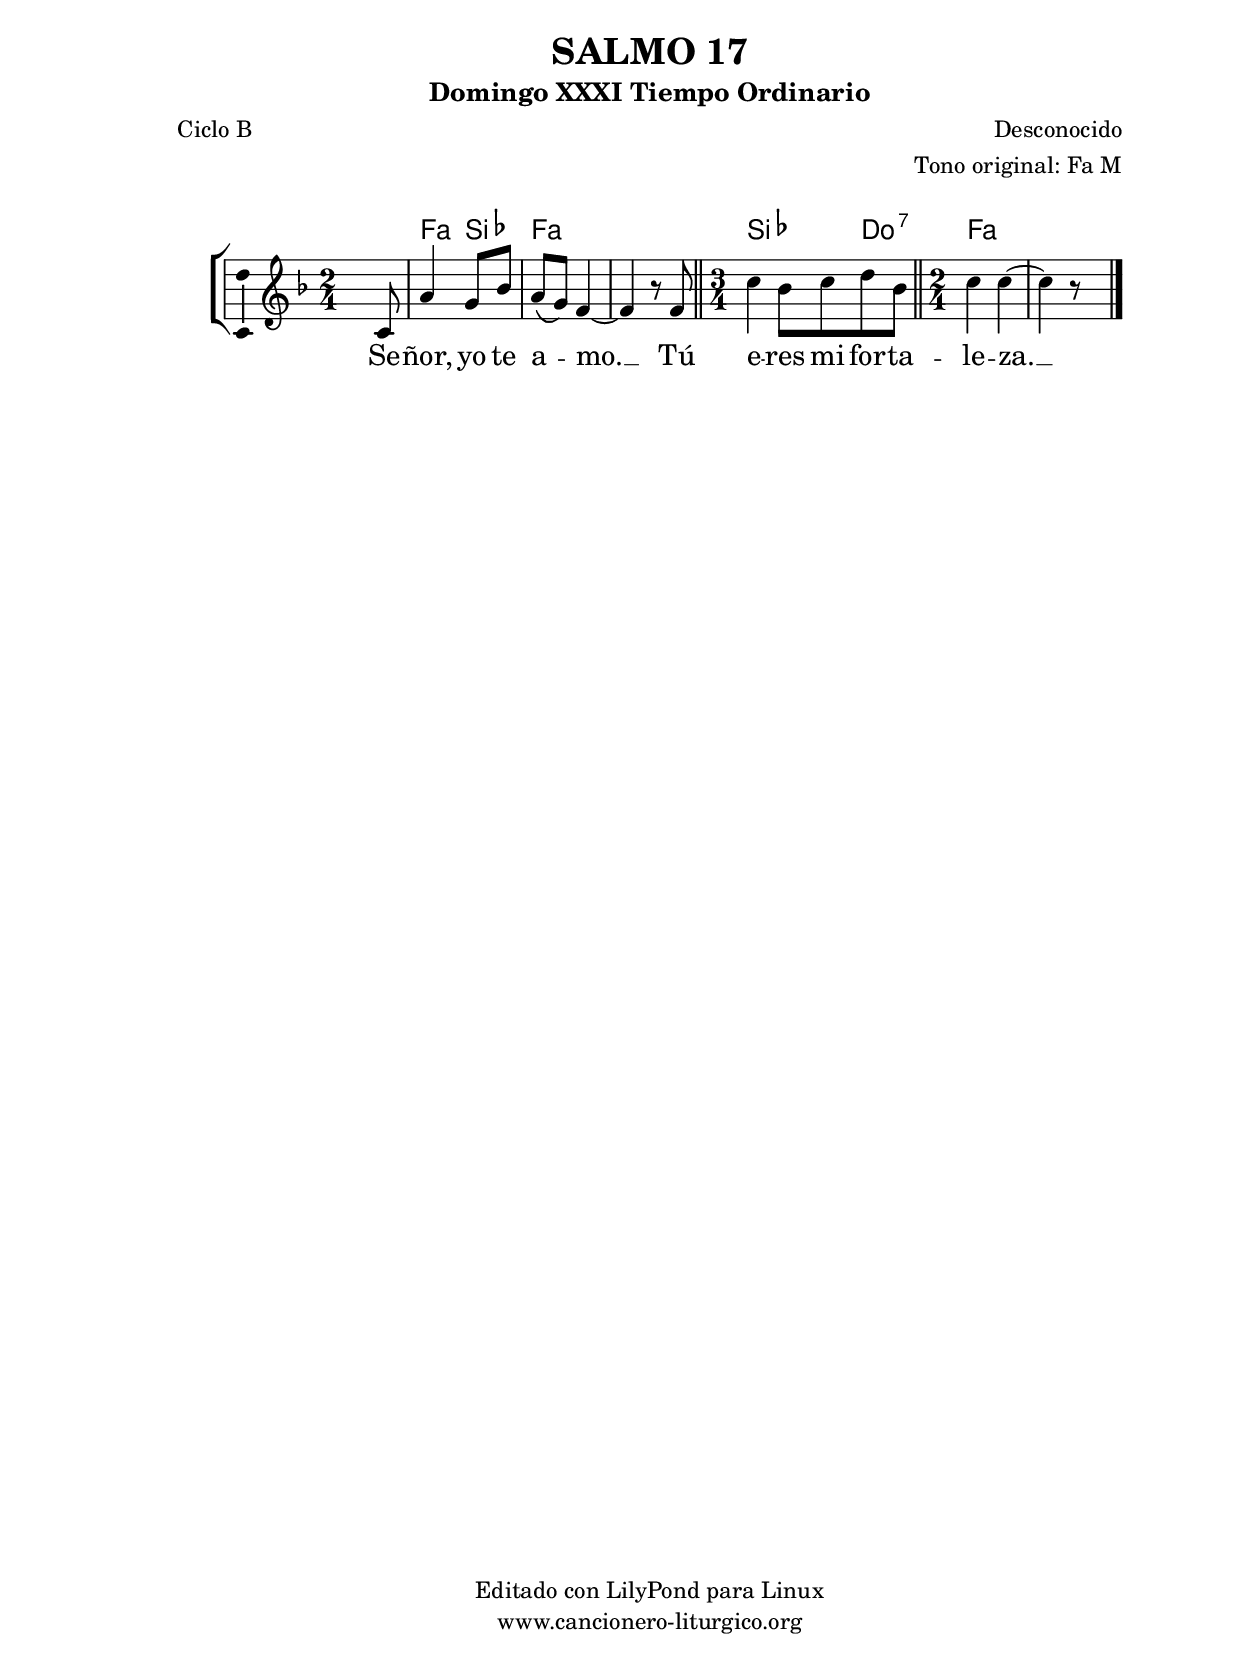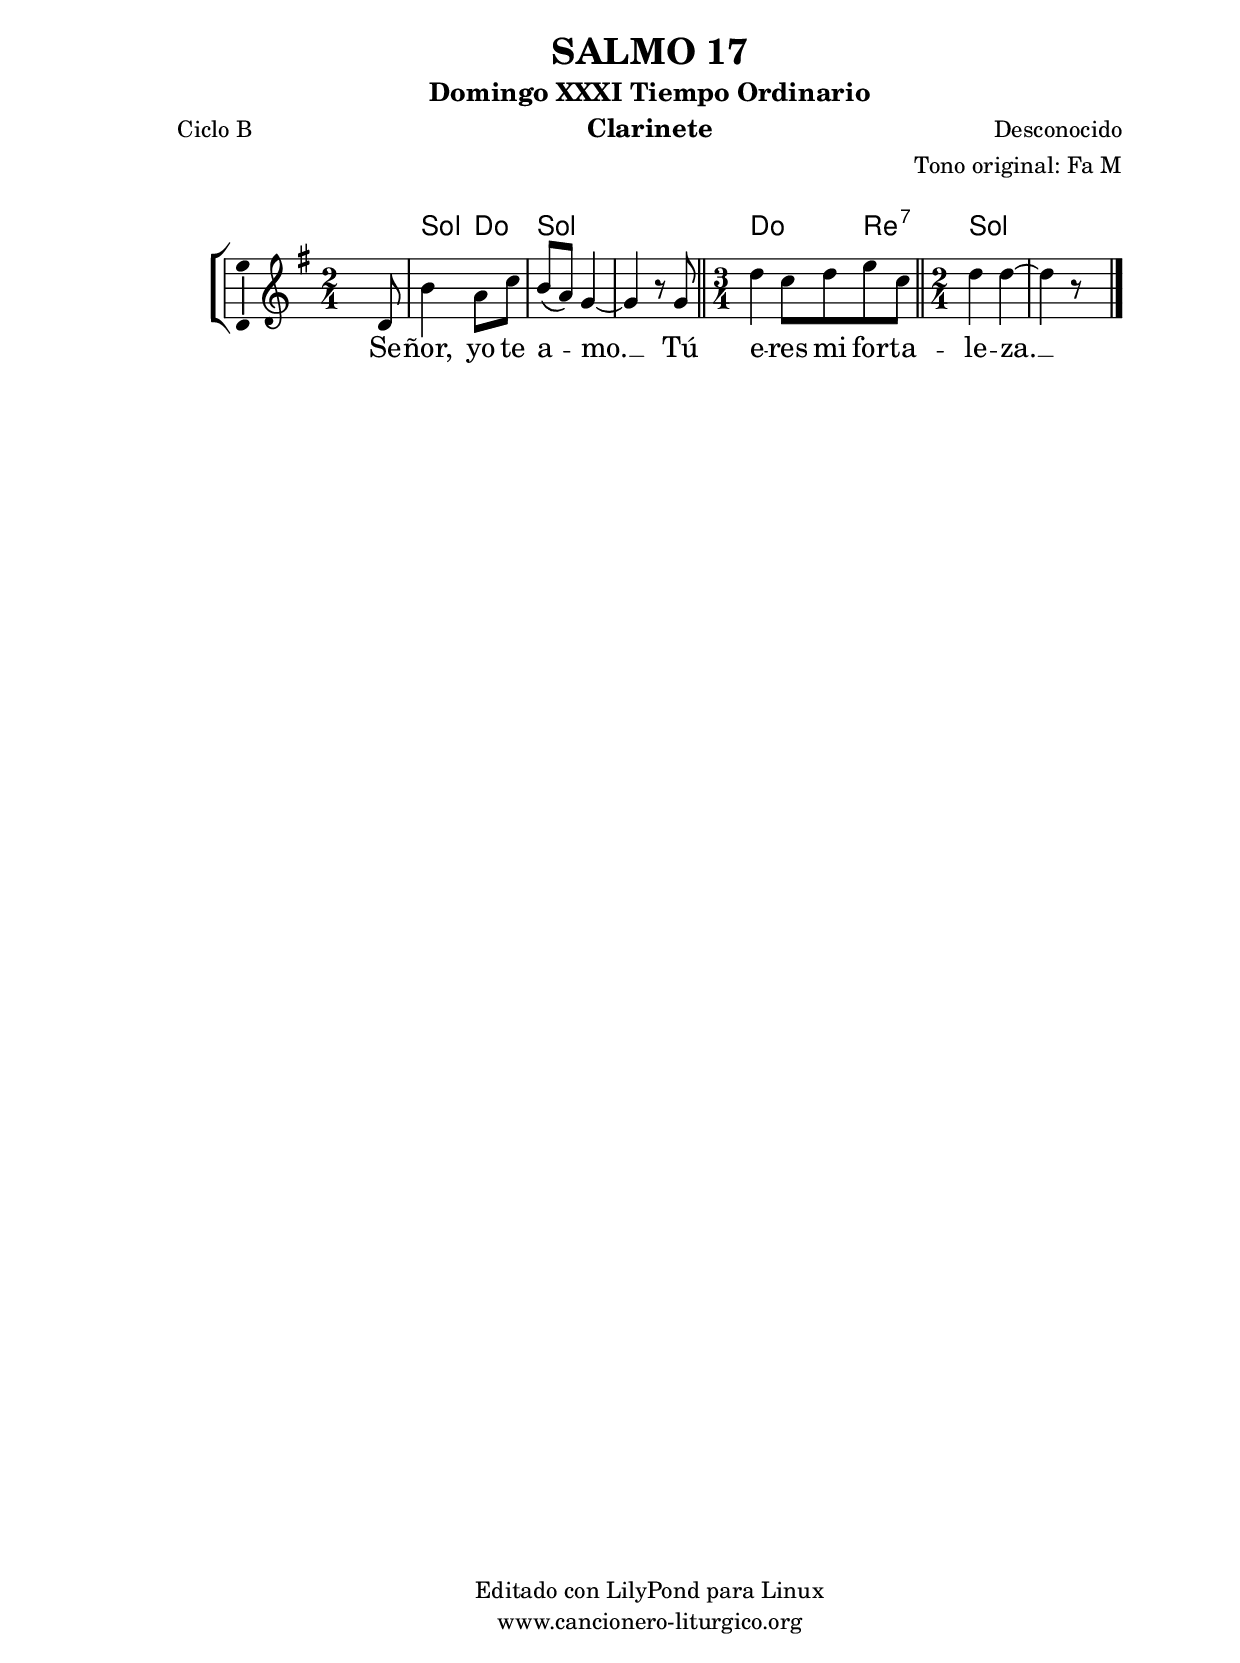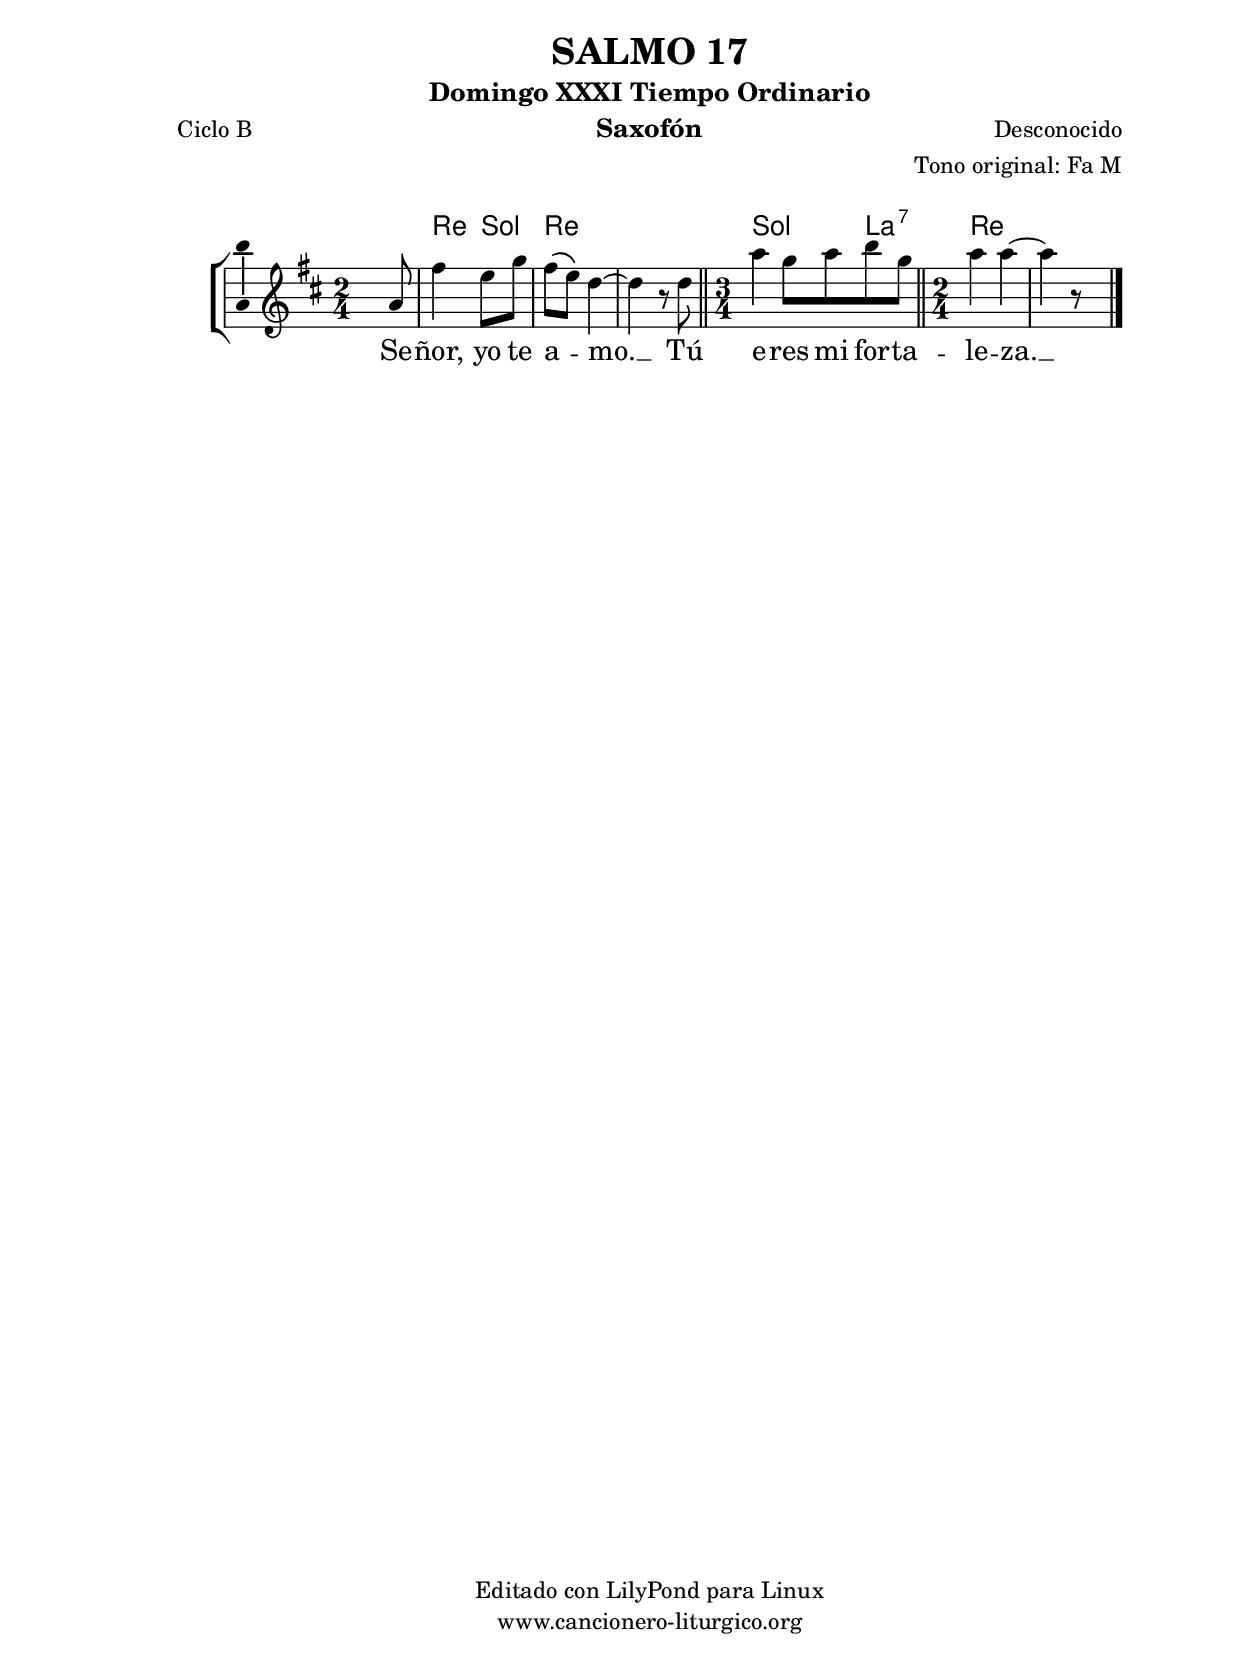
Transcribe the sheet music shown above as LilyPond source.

%
%para convertir .midi en .wav:
%timidity filename.midi -Ow -o finename.wav
%
%
%Para convertir de .wav a .mp3:
%lame -h -m j filename.wav
%
%
%para escuchar el midi:
%timidity nombrefichero.midi
%


%versión de lilypond para la que se ha escrito esta partitura:
\version "2.16.0"

	%Tamaño papel
	#(set-default-paper-size "a4")
	%Tamaño partitura
	#(set-global-staff-size 20)
	%No responde al pulsar sobre una nota
	#(ly:set-option 'point-and-click #f)

%parámetros del encabezamiento:
\header {
	title = "SALMO 17"
	subtitle = "Domingo XXXI Tiempo Ordinario"
	composer = "Desconocido"
	poet = "Ciclo B"
	meter = ""
	arranger = "Tono original: Fa M"
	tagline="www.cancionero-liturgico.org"
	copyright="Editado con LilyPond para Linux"
	tiempo = "Ordinario"
	usos = "Salmo"
	letra = "Señor, yo te amo. Tú eres mi fortaleza."
	}

%parámetros asociados al papel:
\paper  {
	oddHeaderMarkup = \markup {\fill-line { \on-the-fly #not-first-page \fromproperty #'header:title \on-the-fly #not-first-page \fromproperty #'header:composer }}
	evenHeaderMarkup = \markup {\fill-line { \fromproperty #'header:composer \fromproperty #'header:title }}
	#(set-paper-size "a4")
	print-page-number = ##f
	first-page-number = 1
	print-first-page-number = ##f
%	head-separation = 3.0 \cm
	top-margin = 2.0 \cm
	bottom-margin = 0.5\cm
%%%	bottom-margin = -1.0\cm
	left-margin = 3.0 \cm
	line-width = 16.0 \cm 
	indent = 8\mm
	interscoreline = 2.\mm
	between-system-space = 15\mm
%	para que las partituras no llenen la hoja:
	ragged-bottom = ##t
%	idem para la última hoja:
	ragged-last-bottom = ##f
%	para que las partituras llenen el ancho del papel:
	ragged-last = ##f
	after-title-space = 2.5 \cm
%page-count=1
%system-count=8

	%Flexible Vertical Spacing
%	markup-markup-spacing =
%	#'((basic-distance . 15) (minimum-distance . 15) (padding . 3))
	markup-system-spacing =
	#'((basic-distance . 15) (minimum-distance . 15) (padding . 3))
	system-system-spacing =
	#'((basic-distance . 15) (minimum-distance . 15) (padding . 3))
	score-system-spacing =
	#'((basic-distance . 15) (minimum-distance . 15) (padding . 5))
%	top-system-spacing = % header
%	#'((basic-distance . 8) (minimum-distance . 0) (padding . 3))
%	top-markup-spacing =
%	#'((basic-distance . 20) (minimum-distance . 20) (padding . 3))
	last-bottom-spacing = % footer
	#'((basic-distance . 5) (minimum-distance . 5) (padding . 3))
%	score-markup-spacing =
%	#'((basic-distance . 16) (minimum-distance . 13) (padding . 3))

	}


%parámetros que afectan a toda la partitura:
global =  {
	%clave de sol (G):
	\clef G
	%armadura:
%	\transpose ees f
	\key f \major
	\tempo 4=100
	\set Score.tempoHideNote = ##t
	}


acordes = {
	\italianChords
	\chordmode {
%	\transpose ees f
{

s2
f4 bes f2 f2 bes c4:7 f2 f

	}
	}
}

melodia = 
%	\transpose ees f
{
	\relative c'{

\time 2/4
s4 s8 c8
a'4 g8 bes
a8 \(g\) f4~
f4 r8 f8
\bar "||"
\time 3/4
c'4 bes8 c d bes
\bar "||"
\time 2/4
c4 c~
c4 r8 s8

	\bar "|."
	}
	}


texto = \lyricmode {
Se -- ñor, yo te a -- _ mo. __ Tú e -- res mi for -- ta -- le -- za. __
	}


acordesStaff = \context ChordNames = acordesStaff <<
	\set chordChanges = ##t
	\acordes
	>>


vozStaff = \context Voice = vozStaff
\with {\consists "Ambitus_engraver"}
<<
%	\set Staff.instrumentName = ""
%	\set Staff.shortInstrumentName = ""
%	\set Staff.midiInstrument = #"clarinet"
%	\set Staff.midiInstrument = #"cello"
%	\set Staff.midiInstrument = #"flute"
	\set Staff.midiInstrument = #"electric guitar (jazz)"
%	\set Staff.midiInstrument = #"english horn"
%	\set Staff.midiInstrument = #"violin"
%	\set Staff.midiInstrument = #"glockenspiel"
	\set Staff.midiMinimumVolume = #0.7
	\set Staff.midiMaximumVolume = #0.9
	\global
	\melodia
	>>


textoStaff = \context Lyrics = textoStaff <<
	\lyricsto vozStaff \texto
	>>

\book {
	\score {
		\context ChoirStaff {
			\override StaffGroup.SystemStartBracket #'collapse-height = #1
			\override Score.SystemStartBar #'collapse-height = #1
			<<
			\acordesStaff
			\vozStaff
			\textoStaff
			>>
			}
		\layout {
	    		\context {
				\Lyrics
				\override LyricText #'font-size = #2
				}
	   		 \context {
				\Score
				%fontSize = #3
				\override StaffSymbol #'staff-space = #(magstep +3)
				%\override Beam #'thickness = #0.55
				%\override SpacingSpanner #'spacing-increment = #1.0
				%\override Slur #'height-limit = #1.5
				}
			}
		}
	\score {
		\unfoldRepeats
		\context ChoirStaff {
			<<
			\acordesStaff
			\vozStaff
			>>
			}
		\midi {
	  		\context {
	  			\Score
				tempoWholesPerMinute = #(ly:make-moment 70 4)
				}
			}
		}
	}

%Partitura para clarinete
#(define output-suffix "C")
\book {
	\header{
		instrument = "Clarinete"
		}
	\score {
		\context ChoirStaff {
			\override StaffGroup.SystemStartBracket #'collapse-height = #1
			\override Score.SystemStartBar #'collapse-height = #1
\transpose c d
			<<
			\acordesStaff
			\vozStaff
			\textoStaff
			>>
			}
		\layout {
	    		\context {
				\Lyrics
				\override LyricText #'font-size = #2
				}
	   		 \context {
				\Score
				%fontSize = #3
				\override StaffSymbol #'staff-space = #(magstep +3)
				%\override Beam #'thickness = #0.55
				%\override SpacingSpanner #'spacing-increment = #1.0
				%\override Slur #'height-limit = #1.5
				}
			}
		}
	}

%Partitura para saxofón
#(define output-suffix "S")
\book {
	\header{
		instrument = "Saxofón"
		}
	\score {
		\context ChoirStaff {
			\override StaffGroup.SystemStartBracket #'collapse-height = #1
			\override Score.SystemStartBar #'collapse-height = #1
\transpose c a
			<<
			\acordesStaff
			\vozStaff
			\textoStaff
			>>
			}
		\layout {
	    		\context {
				\Lyrics
				\override LyricText #'font-size = #2
				}
	   		 \context {
				\Score
				%fontSize = #3
				\override StaffSymbol #'staff-space = #(magstep +3)
				%\override Beam #'thickness = #0.55
				%\override SpacingSpanner #'spacing-increment = #1.0
				%\override Slur #'height-limit = #1.5
				}
			}
		}
	}

